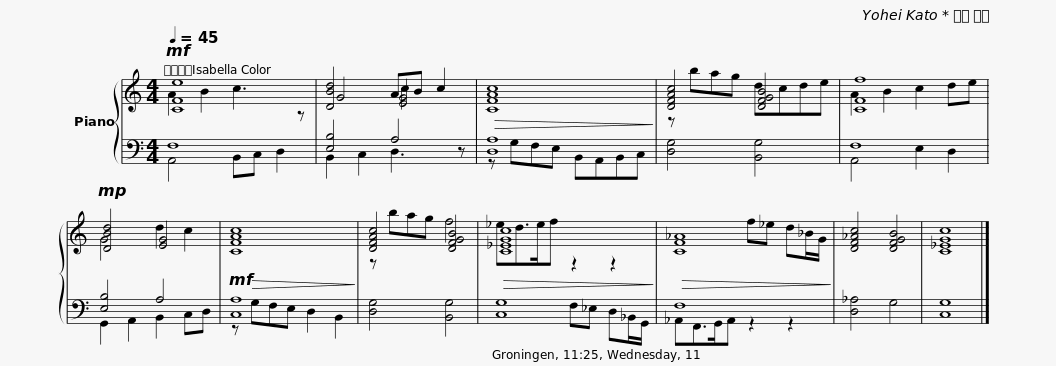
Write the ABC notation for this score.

X:1
%%score { ( 1 2 5 ) | ( 3 4 ) }
L:1/8
Q:1/4=45
M:4/4
I:linebreak $
K:C
V:1 treble
V:2 treble
V:5 treble
V:3 bass
V:4 bass
V:1
!mf! [CFe]8 | [DBd]4 [EG]4 |!>(! [CFAc]8!>)! | [DFAc]4 [DFGB]4 |$ [CFf]8 | %5
!mp! [DBd]4 [EG]4 |!mf!!>(! [CFAc]8!>)! | [DFAc]4 [DFGB]4 |$!>(! [C_EGc]8!>)! |!>(! [CF_A]8!>)! | %10
 [DF_Ac]4 [DFGB]4 | [C_EGc]8 |] %12
V:2
 A2 B2 c3 z | G4 AB c2 | x8 | z bag dcde |$ A2 B2 c2 de | %5
 G4 d2 c2- | x8 | z bag f4 |$ _ed>ef z2 z2 | x4 f_e d_B/G/ | %10
 x8 | x8 |] %12
V:3
 F,8 | [E,B,]4 A,4 | [D,A,]8 | [D,G,]4 [B,,G,]4 |$ F,8 | %5
 [E,B,]4 A,4 | [C,A,]8 | [D,G,]4 [B,,G,]4 |$ [C,G,]8 | F,8 | %10
 [D,_A,]4 G,4 | [C,G,]8 |] %12
V:4
 A,,4 B,,C, D,2 | B,,2 C,2 D,3 z | z G,F,E, B,,A,,B,,C, | x8 |$ A,,4 E,2 D,2 | %5
 G,,2 A,,2 B,,2 C,D, | z G,F,E, D,2 B,,2 | x8 |$ x4 F,_E, D,_B,,/G,,/ | _A,,F,,>G,,A,, z2 z2 | %10
 x8 | x8 |] %12
V:5
 x8 | x4 c2 x2 | x8 | x8 |$ x8 | %5
 x8 | x8 | x8 |$ x8 | x8 | %10
 x8 | x8 |] %12
